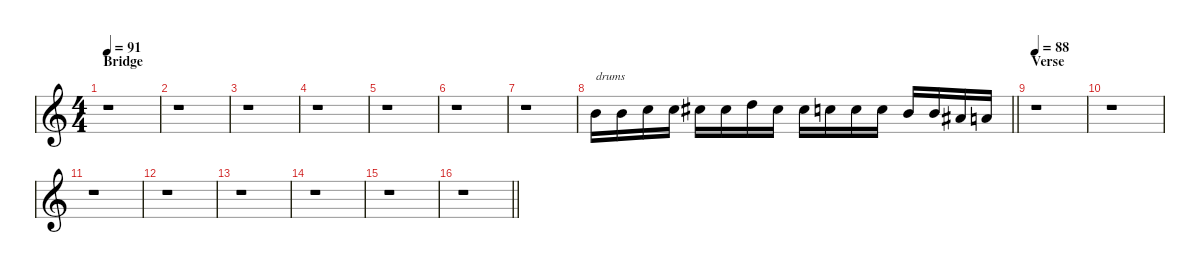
\defaultSystemsLayout 4
\hideDynamics
\bracketExtendMode nobrackets
\singleTrackTrackNamePolicy hidden
\multiTrackTrackNamePolicy hidden
\otherSystemsTrackNameOrientation horizontal
\track ("Synth 2" "fl.") {instrument shakuhachi}
\staff {score}
\tuning (E4 B3 G3 D3 A2 D2)
\ts (4 4)
\section ("" "Bridge")
\tempo 91
\clef g2
\ks c
r.1{dy ff beam Down} |
r.1{beam Down} |
r.1{beam Down} |
r.1{beam Down} |
r.1{beam Down} |
r.1{beam Down} |
r.1{instrument taikodrum beam Down} |
\barLineRight lightlight
12.2.16{txt "drums" dy mp beam Down} 12.2.16{beam Down} 13.2.16{beam Down} 13.2.16{beam Down} 14.2{acc #}.16{beam Down} 14.2{acc #}.16{beam Down} 15.2.16{beam Down} 14.2{acc #}.16{beam Down} 14.2{acc #}.16{beam Down} 13.2.16{beam Down} 13.2.16{beam Down} 13.2.16{beam Down} 12.2.16{beam Up} 12.2.16{beam Up} 11.2{acc #}.16{beam Up} 10.2.16{beam Up} |
\section ("" "Verse")
\tempo 88
r.1{beam Down} |
r.1{beam Down} |
r.1{beam Down} |
r.1{beam Down} |
r.1{beam Down} |
r.1{beam Down} |
r.1{beam Down} |
\barLineRight lightlight
r.1{beam Down}
